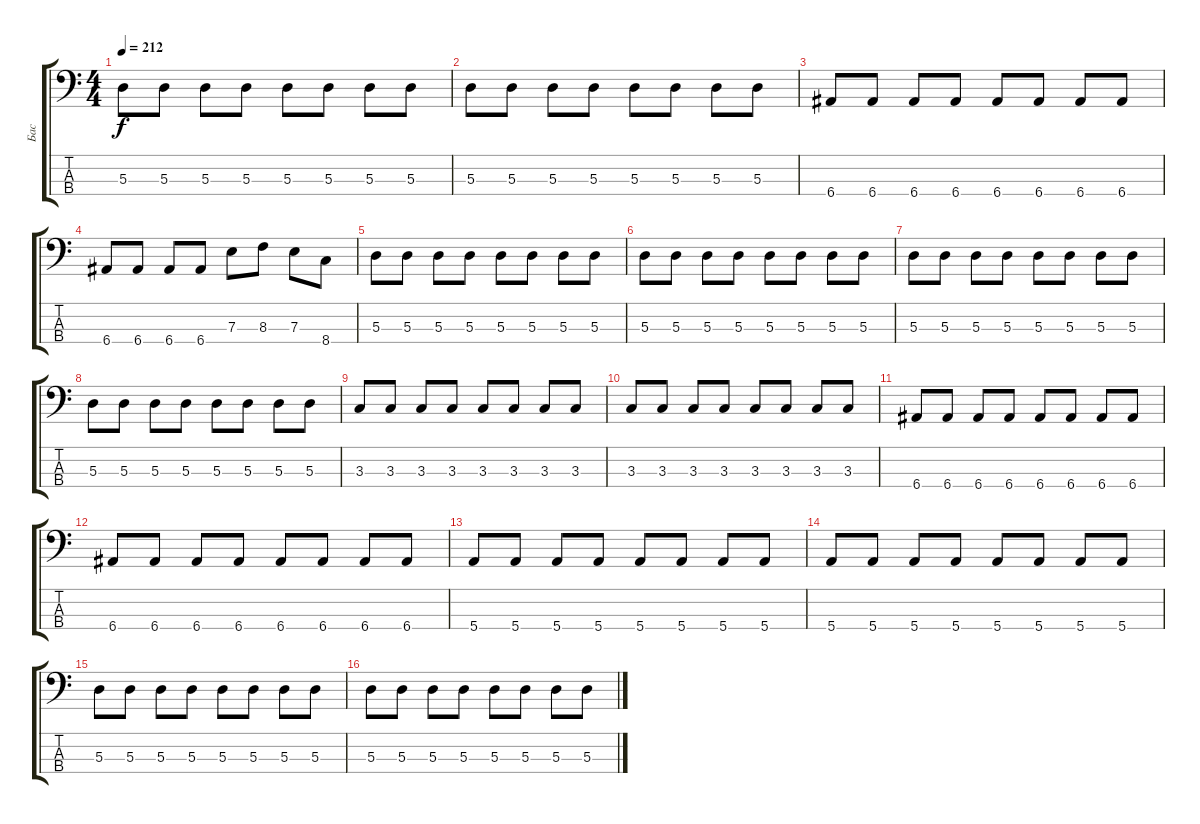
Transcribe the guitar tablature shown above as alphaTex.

\track ("Бас" "Бас") {instrument electricbassfinger}
\staff {score tabs}
\tuning (G2 D2 A1 E1) {hide}
\ts (4 4)
\tempo 212
\clef f4
\ks c
5.3.8{dy f} 5.3.8 5.3.8 5.3.8 5.3.8 5.3.8 5.3.8 5.3.8 |
5.3.8 5.3.8 5.3.8 5.3.8 5.3.8 5.3.8 5.3.8 5.3.8 |
6.4.8 6.4.8 6.4.8 6.4.8 6.4.8 6.4.8 6.4.8 6.4.8 |
6.4.8 6.4.8 6.4.8 6.4.8 7.3.8 8.3.8 7.3.8 8.4.8 |
5.3.8 5.3.8 5.3.8 5.3.8 5.3.8 5.3.8 5.3.8 5.3.8 |
5.3.8 5.3.8 5.3.8 5.3.8 5.3.8 5.3.8 5.3.8 5.3.8 |
5.3.8 5.3.8 5.3.8 5.3.8 5.3.8 5.3.8 5.3.8 5.3.8 |
5.3.8 5.3.8 5.3.8 5.3.8 5.3.8 5.3.8 5.3.8 5.3.8 |
3.3.8 3.3.8 3.3.8 3.3.8 3.3.8 3.3.8 3.3.8 3.3.8 |
3.3.8 3.3.8 3.3.8 3.3.8 3.3.8 3.3.8 3.3.8 3.3.8 |
6.4.8 6.4.8 6.4.8 6.4.8 6.4.8 6.4.8 6.4.8 6.4.8 |
6.4.8 6.4.8 6.4.8 6.4.8 6.4.8 6.4.8 6.4.8 6.4.8 |
5.4.8 5.4.8 5.4.8 5.4.8 5.4.8 5.4.8 5.4.8 5.4.8 |
5.4.8 5.4.8 5.4.8 5.4.8 5.4.8 5.4.8 5.4.8 5.4.8 |
5.3.8 5.3.8 5.3.8 5.3.8 5.3.8 5.3.8 5.3.8 5.3.8 |
5.3.8 5.3.8 5.3.8 5.3.8 5.3.8 5.3.8 5.3.8 5.3.8
